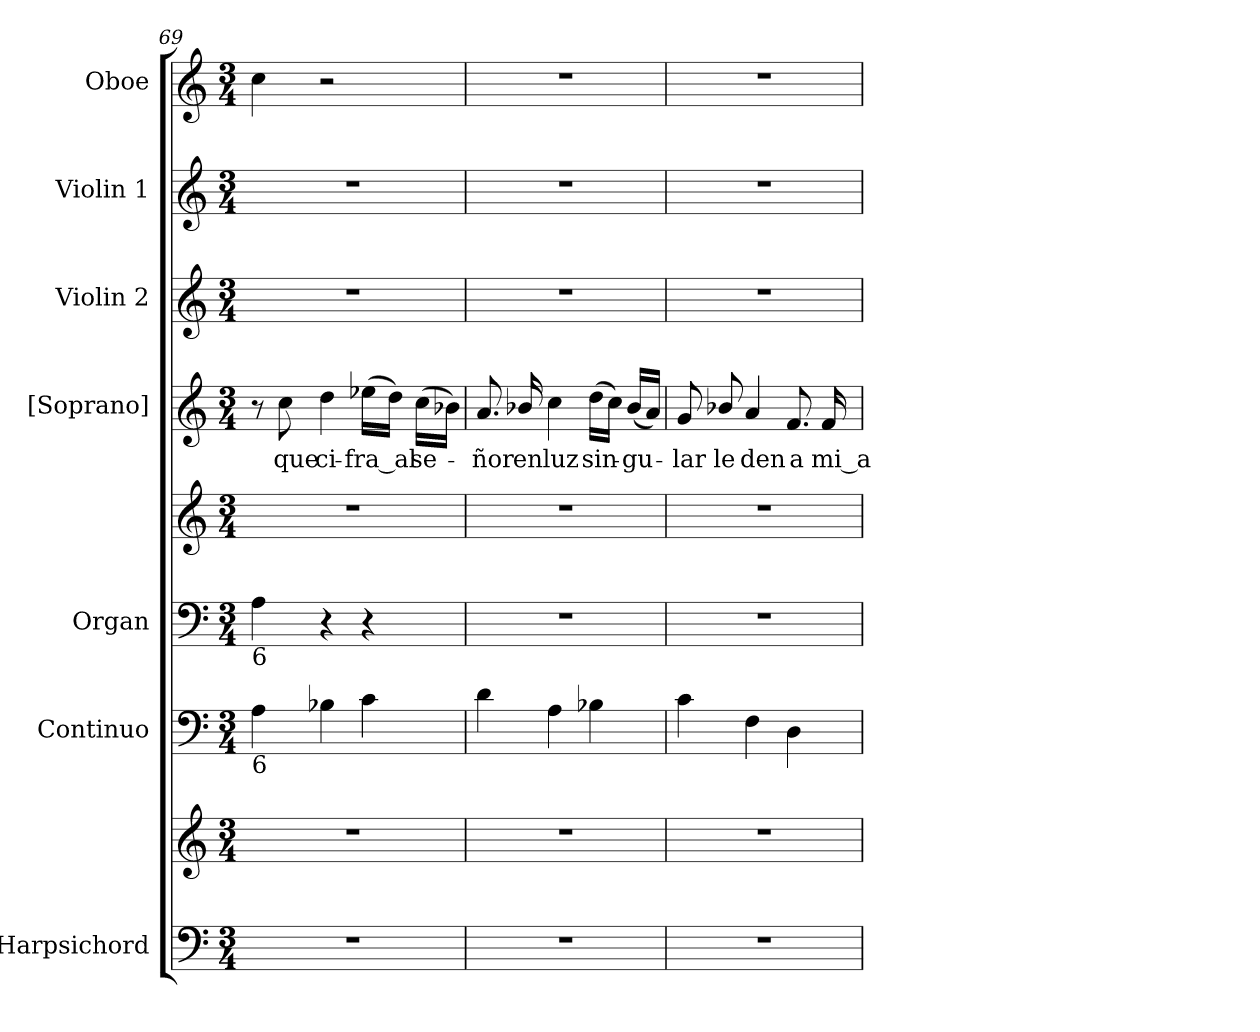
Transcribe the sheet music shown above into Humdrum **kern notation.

**kern	**kern	**kern	**kern	**kern	**kern	**text	**kern	**kern	**kern
*part7	*part7	*part6	*part5	*part5	*part4	*part4	*part3	*part2	*part1
*staff9	*staff8	*staff7	*staff6	*staff5	*staff4	*staff4	*staff3	*staff2	*staff1
*I"Harpsichord	*	*I"Continuo	*I"Organ	*	*I"[Soprano]	*	*I"Violin 2	*I"Violin 1	*I"Oboe
*	*	*I'Cont.	*I'Org.	*	*I'S.	*	*I'Vln. 2	*I'Vln. 1	*I'Ob.
!!LO:LB:g=z
*clefF4	*clefG2	*clefF4	*clefF4	*clefG2	*clefG2	*	*clefG2	*clefG2	*clefG2
*k[]	*k[]	*k[]	*k[]	*k[]	*k[]	*	*k[]	*k[]	*k[]
*C:	*C:	*C:	*C:	*C:	*C:	*	*C:	*C:	*C:
*M3/4	*M3/4	*M3/4	*M3/4	*M3/4	*M3/4	*	*M3/4	*M3/4	*M3/4
=69	=69	=69	=69	=69	=69	=69	=69	=69	=69
!	!	!	!LO:TX:b:t=6	!	!	!	!	!	!
!	!	!LO:TX:b:t=6	!	!	!	!	!	!	!
!LO:N:vis=1	!LO:N:vis=1	!	!	!LO:N:vis=1	!	!	!LO:N:vis=1	!LO:N:vis=1	!
2.r	2.r	4Ai\	4Ai\	2.r	8r	.	2.r	2.r	4cci\
!	!	!	!	!	!	!LO:LY:b:color=#000000	!	!	!
.	.	.	.	.	8cci\	que	.	.	.
!	!	!	!	!	!	!LO:LY:b:color=#000000	!	!	!
.	.	4B-Xi\	4r	.	4ddi\	ci-	.	.	2r
!	!	!	!	!	!	!LO:LY:b:color=#000000	!	!	!
.	.	4ci\	4r	.	(16ee-Xi\LL	-fra_al	.	.	.
.	.	.	.	.	16ddi\JJ)	.	.	.	.
!	!	!	!	!	!	!LO:LY:b:color=#000000	!	!	!
.	.	.	.	.	(16cci\LL	se-	.	.	.
.	.	.	.	.	16b-Xi\JJ)	.	.	.	.
=70	=70	=70	=70	=70	=70	=70	=70	=70	=70
!LO:N:vis=1	!LO:N:vis=1	!	!LO:N:vis=1	!LO:N:vis=1	!	!	!	!	!
!	!	!	!	!	!	!LO:LY:b:color=#000000	!LO:N:vis=1	!LO:N:vis=1	!LO:N:vis=1
2.r	2.r	4di\	2.r	2.r	8.ai/	-ñor	2.r	2.r	2.r
!	!	!	!	!	!	!LO:LY:b:color=#000000	!	!	!
.	.	.	.	.	16b-Xi/	en	.	.	.
!	!	!	!	!	!	!LO:LY:b:color=#000000	!	!	!
.	.	4Ai\	.	.	4cci\	luz	.	.	.
!	!	!	!	!	!	!LO:LY:b:color=#000000	!	!	!
.	.	4B-Xi\	.	.	(16ddi\LL	sin-	.	.	.
.	.	.	.	.	16cci\JJ)	.	.	.	.
!	!	!	!	!	!	!LO:LY:b:color=#000000	!	!	!
.	.	.	.	.	(16b-i/LL	-gu-	.	.	.
.	.	.	.	.	16ai/JJ)	.	.	.	.
=71	=71	=71	=71	=71	=71	=71	=71	=71	=71
!LO:N:vis=1	!LO:N:vis=1	!	!LO:N:vis=1	!LO:N:vis=1	!	!	!	!	!
!	!	!	!	!	!	!LO:LY:b:color=#000000	!LO:N:vis=1	!LO:N:vis=1	!LO:N:vis=1
2.r	2.r	4ci\	2.r	2.r	8gi/	-lar	2.r	2.r	2.r
!	!	!	!	!	!	!LO:LY:b:color=#000000	!	!	!
.	.	.	.	.	8b-Xi/	le	.	.	.
!	!	!	!	!	!	!LO:LY:b:color=#000000	!	!	!
.	.	4Fi\	.	.	4ai/	den	.	.	.
!	!	!	!	!	!	!LO:LY:b:color=#000000	!	!	!
.	.	4Di\	.	.	8.fi/	a	.	.	.
!	!	!	!	!	!	!LO:LY:b:color=#000000	!	!	!
.	.	.	.	.	16fi/	mi_a-	.	.	.
=	=	=	=	=	=	=	=	=	=
*-	*-	*-	*-	*-	*-	*-	*-	*-	*-
